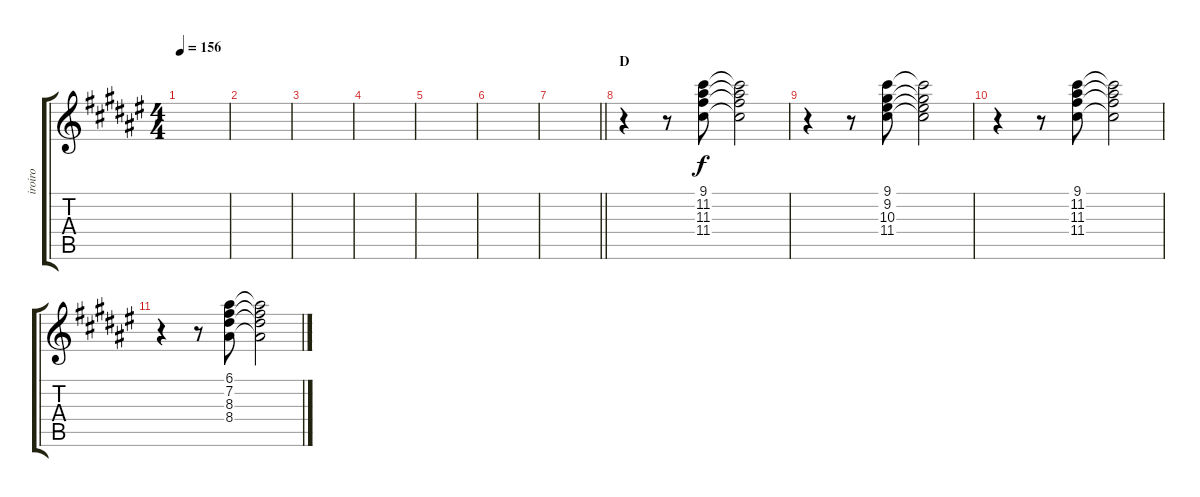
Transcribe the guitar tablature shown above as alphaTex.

\track ("iroiro" "iroiro") {instrument electricguitarmuted}
\staff {score tabs}
\tuning (E4 B3 G3 D3 A2 E2) {hide}
\ts (4 4)
\tempo 156
\clef g2
\ks f#
|
|
|
|
|
|
\barLineRight lightlight
|
\section ("" "D")
r.4 r.8 (9.1 11.2 11.3 11.4).8{dy f} (9.1{t} 11.2{t} 11.3{t} 11.4{t}).2 |
r.4 r.8 (9.1 9.2 10.3 11.4).8 (9.1{t} 9.2{t} 10.3{t} 11.4{t}).2 |
r.4 r.8 (9.1 11.2 11.3 11.4).8 (9.1{t} 11.2{t} 11.3{t} 11.4{t}).2 |
r.4 r.8 (6.1 7.2 8.3 8.4).8 (6.1{t} 7.2{t} 8.3{t} 8.4{t}).2
